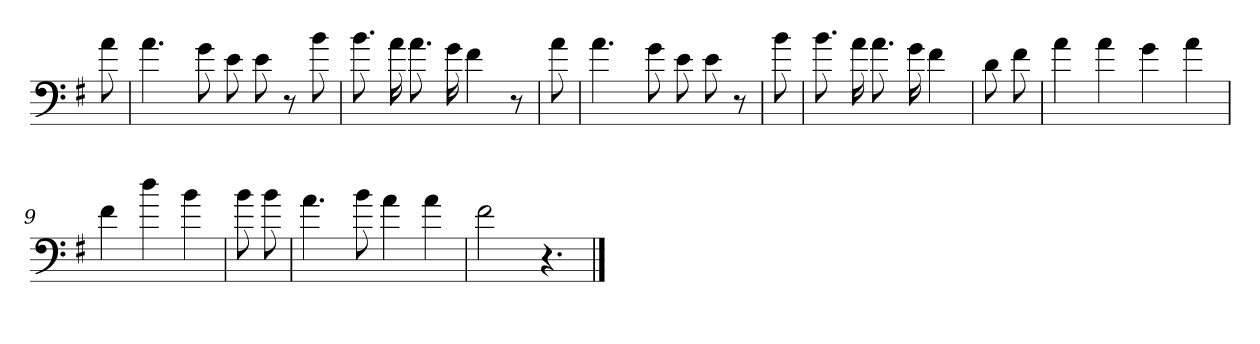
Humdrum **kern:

**kern
*part1
*staff1
*clefF4
*k[f#]
=
8a
=1
4.a
8g
8e
8e
8r
8b
=2
8.b
16a
8.a
16g
4f#
8r
=3
8a
=4
4.a
8g
8e
8e
8r
=5
8b
=6
8.b
16a
8.a
16g
4f#
=7
8d
8f#
=8
4a
4a
4g
4a
=9
4f#
4dd
4b
=10
8b
8b
=11
4.a
8b
4a
4a
=12
2f#
4.r
==
*-
